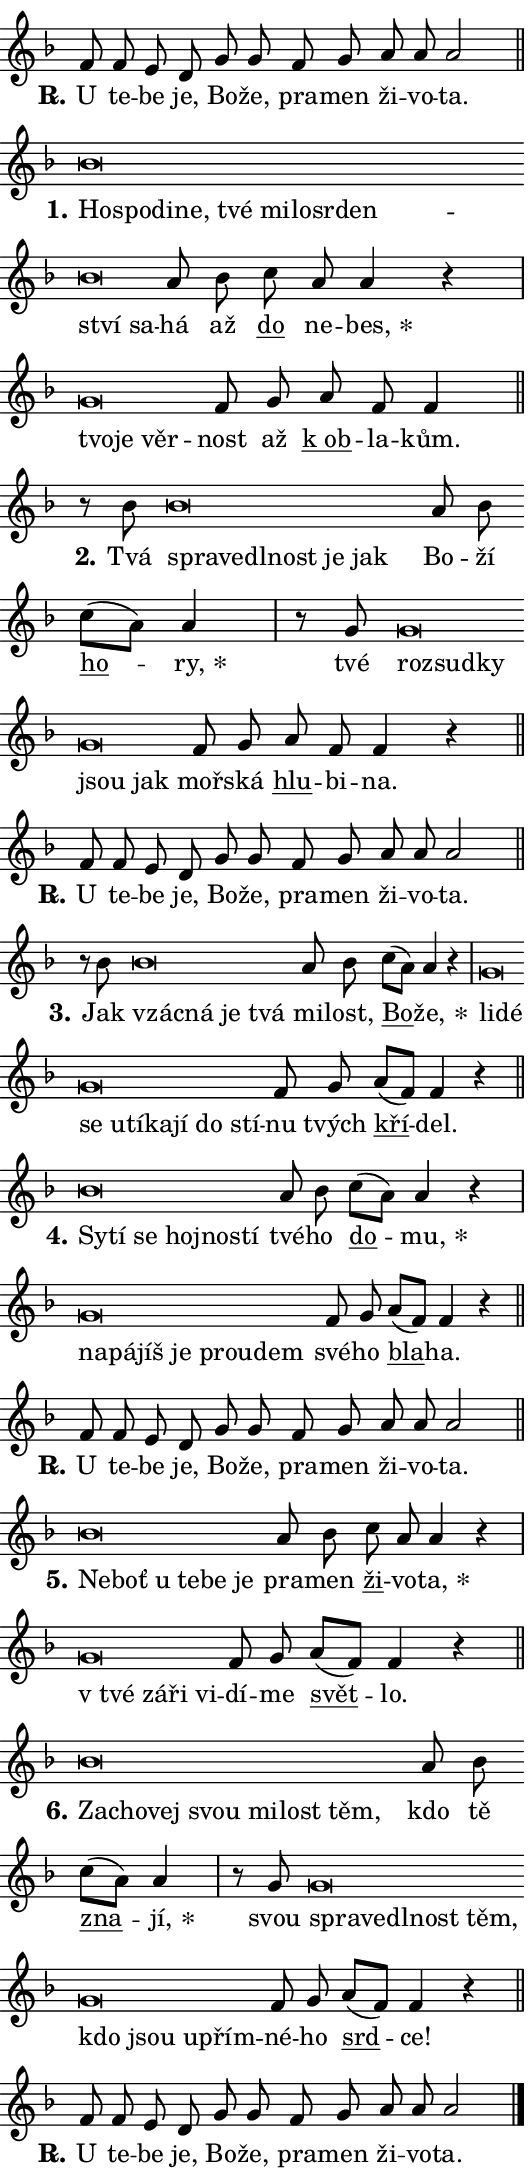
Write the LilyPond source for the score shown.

\version "2.24.0"
\header { tagline = "" }
\paper {
  indent = 0\cm
  top-margin = 0\cm
  right-margin = 0.13\cm % to fit lyric hyphens
  bottom-margin = 0\cm
  left-margin = 0\cm
  paper-width = 9\cm
  page-breaking = #ly:one-page-breaking
  system-system-spacing.basic-distance = #11
  score-system-spacing.basic-distance = #11
  ragged-last = ##f
}


%% Author: Thomas Morley
%% https://lists.gnu.org/archive/html/lilypond-user/2020-05/msg00002.html
#(define (line-position grob)
"Returns position of @var[grob} in current system:
   @code{'start}, if at first time-step
   @code{'end}, if at last time-step
   @code{'middle} otherwise
"
  (let* ((col (ly:item-get-column grob))
         (ln (ly:grob-object col 'left-neighbor))
         (rn (ly:grob-object col 'right-neighbor))
         (col-to-check-left (if (ly:grob? ln) ln col))
         (col-to-check-right (if (ly:grob? rn) rn col))
         (break-dir-left
           (and
             (ly:grob-property col-to-check-left 'non-musical #f)
             (ly:item-break-dir col-to-check-left)))
         (break-dir-right
           (and
             (ly:grob-property col-to-check-right 'non-musical #f)
             (ly:item-break-dir col-to-check-right))))
        (cond ((eqv? 1 break-dir-left) 'start)
              ((eqv? -1 break-dir-right) 'end)
              (else 'middle))))

#(define (tranparent-at-line-position vctor)
  (lambda (grob)
  "Relying on @code{line-position} select the relevant enry from @var{vctor}.
Used to determine transparency,"
    (case (line-position grob)
      ((end) (not (vector-ref vctor 0)))
      ((middle) (not (vector-ref vctor 1)))
      ((start) (not (vector-ref vctor 2))))))

noteHeadBreakVisibility =
#(define-music-function (break-visibility)(vector?)
"Makes @code{NoteHead}s transparent relying on @var{break-visibility}"
#{
  \override NoteHead.transparent =
    #(tranparent-at-line-position break-visibility)
#})

#(define delete-ledgers-for-transparent-note-heads
  (lambda (grob)
    "Reads whether a @code{NoteHead} is transparent.
If so this @code{NoteHead} is removed from @code{'note-heads} from
@var{grob}, which is supposed to be @code{LedgerLineSpanner}.
As a result ledgers are not printed for this @code{NoteHead}"
    (let* ((nhds-array (ly:grob-object grob 'note-heads))
           (nhds-list
             (if (ly:grob-array? nhds-array)
                 (ly:grob-array->list nhds-array)
                 '()))
           ;; Relies on the transparent-property being done before
           ;; Staff.LedgerLineSpanner.after-line-breaking is executed.
           ;; This is fragile ...
           (to-keep
             (remove
               (lambda (nhd)
                 (ly:grob-property nhd 'transparent #f))
               nhds-list)))
      ;; TODO find a better method to iterate over grob-arrays, similiar
      ;; to filter/remove etc for lists
      ;; For now rebuilt from scratch
      (set! (ly:grob-object grob 'note-heads)  '())
      (for-each
        (lambda (nhd)
          (ly:pointer-group-interface::add-grob grob 'note-heads nhd))
        to-keep))))

squashNotes = {
  \override NoteHead.X-extent = #'(-0.2 . 0.2)
  \override NoteHead.Y-extent = #'(-0.75 . 0)
  \override NoteHead.stencil =
    #(lambda (grob)
       (let ((pos (ly:grob-property grob 'staff-position)))
         (begin
           (if (< pos -7) (display "ERROR: Lower brevis then expected\n") (display ""))
           (if (<= pos -6) ly:text-interface::print ly:note-head::print))))
}
unSquashNotes = {
  \revert NoteHead.X-extent
  \revert NoteHead.Y-extent
  \revert NoteHead.stencil
}

hideNotes = \noteHeadBreakVisibility #begin-of-line-visible
unHideNotes = \noteHeadBreakVisibility #all-visible

% work-around for resetting accidentals
% https://lilypond.org/doc/v2.23/Documentation/notation/displaying-rhythms#unmetered-music
cadenzaMeasure = {
  \cadenzaOff
  \partial 1024 s1024
  \cadenzaOn
}

#(define-markup-command (accent layout props text) (markup?)
  "Underline accented syllable"
  (interpret-markup layout props
    #{\markup \override #'(offset . 4.3) \underline { #text }#}))

responsum = \markup \concat {
  "R" \hspace #-1.05 \path #0.1 #'((moveto 0 0.07) (lineto 0.9 0.8)) \hspace #0.05 "."
}

spaceSize = #0.6828661417322834 % exact space size for TeX Gyre Schola

\layout {
  \context {
    \Staff
    \remove "Time_signature_engraver"
    \override LedgerLineSpanner.after-line-breaking = #delete-ledgers-for-transparent-note-heads
  }
  \context {
    \Lyrics {
      \override LyricSpace.minimum-distance = \spaceSize
      \override LyricText.font-name = #"TeX Gyre Schola"
      \override LyricText.font-size = 1
      \override StanzaNumber.font-name = #"TeX Gyre Schola Bold"
      \override StanzaNumber.font-size = 1
    }
  }
  \context {
    \Score 
    \override NoteHead.text =
      #(lambda (grob) 
        (let ((pos (ly:grob-property grob 'staff-position)))
          #{\markup {
            \combine
              \halign #-0.55 \raise #(if (= pos -6) 0 0.5) \override #'(thickness . 2) \draw-line #'(3.2 . 0)
              \musicglyph "noteheads.sM1"
          }#}))
  }
}

% magnetic-lyrics.ily
%
%   written by
%     Jean Abou Samra <jean@abou-samra.fr>
%     Werner Lemberg <wl@gnu.org>
%
%   adapted by
%     Jiri Hon <jiri.hon@gmail.com>
%
% Version 2022-Apr-15

% https://www.mail-archive.com/lilypond-user@gnu.org/msg149350.html

#(define (Left_hyphen_pointer_engraver context)
   "Collect syllable-hyphen-syllable occurrences in lyrics and store
them in properties.  This engraver only looks to the left.  For
example, if the lyrics input is @code{foo -- bar}, it does the
following.

@itemize @bullet
@item
Set the @code{text} property of the @code{LyricHyphen} grob between
@q{foo} and @q{bar} to @code{foo}.

@item
Set the @code{left-hyphen} property of the @code{LyricText} grob with
text @q{foo} to the @code{LyricHyphen} grob between @q{foo} and
@q{bar}.
@end itemize

Use this auxiliary engraver in combination with the
@code{lyric-@/text::@/apply-@/magnetic-@/offset!} hook."
   (let ((hyphen #f)
         (text #f))
     (make-engraver
      (acknowledgers
       ((lyric-syllable-interface engraver grob source-engraver)
        (set! text grob)))
      (end-acknowledgers
       ((lyric-hyphen-interface engraver grob source-engraver)
        ;(when (not (grob::has-interface grob 'lyric-space-interface))
          (set! hyphen grob)));)
      ((stop-translation-timestep engraver)
       (when (and text hyphen)
         (ly:grob-set-object! text 'left-hyphen hyphen))
       (set! text #f)
       (set! hyphen #f)))))

#(define (lyric-text::apply-magnetic-offset! grob)
   "If the space between two syllables is less than the value in
property @code{LyricText@/.details@/.squash-threshold}, move the right
syllable to the left so that it gets concatenated with the left
syllable.

Use this function as a hook for
@code{LyricText@/.after-@/line-@/breaking} if the
@code{Left_@/hyphen_@/pointer_@/engraver} is active."
   (let ((hyphen (ly:grob-object grob 'left-hyphen #f)))
     (when hyphen
       (let ((left-text (ly:spanner-bound hyphen LEFT)))
         (when (grob::has-interface left-text 'lyric-syllable-interface)
           (let* ((common (ly:grob-common-refpoint grob left-text X))
                  (this-x-ext (ly:grob-extent grob common X))
                  (left-x-ext
                   (begin
                     ;; Trigger magnetism for left-text.
                     (ly:grob-property left-text 'after-line-breaking)
                     (ly:grob-extent left-text common X)))
                  ;; `delta` is the gap width between two syllables.
                  (delta (- (interval-start this-x-ext)
                            (interval-end left-x-ext)))
                  (details (ly:grob-property grob 'details))
                  (threshold (assoc-get 'squash-threshold details 0.2)))
             (when (< delta threshold)
               (let* (;; We have to manipulate the input text so that
                      ;; ligatures crossing syllable boundaries are not
                      ;; disabled.  For languages based on the Latin
                      ;; script this is essentially a beautification.
                      ;; However, for non-Western scripts it can be a
                      ;; necessity.
                      (lt (ly:grob-property left-text 'text))
                      (rt (ly:grob-property grob 'text))
                      (is-space (grob::has-interface hyphen 'lyric-space-interface))
                      (space (if is-space " " ""))
                      (extra-delta (if is-space spaceSize 0))
                      ;; Append new syllable.
                      (ltrt-space (if (and (string? lt) (string? rt))
                                (string-append lt space rt)
                                (make-concat-markup (list lt space rt))))
                      ;; Right-align `ltrt` to the right side.
                      (ltrt-space-markup (grob-interpret-markup
                               grob
                               (make-translate-markup
                                (cons (interval-length this-x-ext) 0)
                                (make-right-align-markup ltrt-space)))))
                 (begin
                   ;; Don't print `left-text`.
                   (ly:grob-set-property! left-text 'stencil #f)
                   ;; Set text and stencil (which holds all collected
                   ;; syllables so far) and shift it to the left.
                   (ly:grob-set-property! grob 'text ltrt-space)
                   (ly:grob-set-property! grob 'stencil ltrt-space-markup)
                   (ly:grob-translate-axis! grob (- (- delta extra-delta)) X))))))))))


#(define (lyric-hyphen::displace-bounds-first grob)
   ;; Make very sure this callback isn't triggered too early.
   (let ((left (ly:spanner-bound grob LEFT))
         (right (ly:spanner-bound grob RIGHT)))
     (ly:grob-property left 'after-line-breaking)
     (ly:grob-property right 'after-line-breaking)
     (ly:lyric-hyphen::print grob)))

squashThreshold = #0.4

\layout {
  \context {
    \Lyrics
    \consists #Left_hyphen_pointer_engraver
    \override LyricText.after-line-breaking =
      #lyric-text::apply-magnetic-offset!
    \override LyricHyphen.stencil = #lyric-hyphen::displace-bounds-first
    \override LyricText.details.squash-threshold = \squashThreshold
    \override LyricHyphen.minimum-distance = 0
    \override LyricHyphen.minimum-length = \squashThreshold
  }
}

squashText = \override LyricText.details.squash-threshold = 9999
unSquashText = \override LyricText.details.squash-threshold = \squashThreshold

leftText = \override LyricText.self-alignment-X = #LEFT
unLeftText = \revert LyricText.self-alignment-X

starOffset = #(lambda (grob) 
                (let ((x_offset (ly:self-alignment-interface::aligned-on-x-parent grob)))
                  (if (= x_offset 0) 0 (+ x_offset 1.2))))

star = #(define-music-function (syllable)(string?)
"Append star separator at the end of a syllable"
#{
  \once \override LyricText.X-offset = #starOffset
  \lyricmode { \markup {
    #syllable
    \override #'((font-name . "TeX Gyre Schola Bold")) \hspace #0.2 \lower #0.65 \larger "*"
  } }
#})

starAccent = #(define-music-function (syllable)(string?)
"Append star separator at the end of a syllable and make accent"
#{
  \once \override LyricText.X-offset = #starOffset
  \lyricmode { \markup {
    \accent #syllable
    \override #'((font-name . "TeX Gyre Schola Bold")) \hspace #0.2 \lower #0.65 \larger "*"
  } }
#})

breath = #(define-music-function (syllable)(string?)
"Append breathing indicator at the end of a syllable"
#{
  \lyricmode { \markup { #syllable "+" } }
#})

optionalBreath = #(define-music-function (syllable)(string?)
"Append optional breathing indicator at the end of a syllable"
#{
  \lyricmode { \markup { #syllable "(+)" } }
#})


\score {
    <<
        \new Voice = "melody" { \cadenzaOn \key f \major \relative { f'8 f e d \bar "" g g \bar "" f g a a a2 \cadenzaMeasure \bar "||" \break } }
        \new Lyrics \lyricsto "melody" { \lyricmode { \set stanza = \responsum
U te -- be je, Bo -- že, pra -- men ži -- vo -- ta. } }
    >>
    \layout {}
}

\score {
    <<
        \new Voice = "melody" { \cadenzaOn \key f \major \relative { \squashNotes bes'\breve*1/16 \hideNotes \breve*1/16 \bar "" \breve*1/16 \bar "" \breve*1/16 \bar "" \breve*1/16 \bar "" \breve*1/16 \bar "" \breve*1/16 \bar "" \breve*1/16 \bar "" \breve*1/16 \bar "" \breve*1/16 \breve*1/16 \bar "" \unHideNotes \unSquashNotes a8 bes \bar "" c a a4 r \cadenzaMeasure \bar "|" \squashNotes g\breve*1/16 \hideNotes \breve*1/16 \breve*1/16 \bar "" \unHideNotes \unSquashNotes f8 g \bar "" a f f4 \cadenzaMeasure \bar "||" \break } }
        \new Lyrics \lyricsto "melody" { \lyricmode { \set stanza = "1."
\leftText Ho -- \squashText spo -- di -- ne, tvé mi -- lo -- sr -- den -- ství sa -- \unLeftText \unSquashText há až \markup \accent do ne -- \star bes, \leftText tvo -- \squashText je věr -- \unLeftText \unSquashText nost až \markup \accent "k ob" -- la -- kům. } }
    >>
    \layout {}
}

\score {
    <<
        \new Voice = "melody" { \cadenzaOn \key f \major \relative { r8 bes'8 \squashNotes bes\breve*1/16 \hideNotes \breve*1/16 \bar "" \breve*1/16 \bar "" \breve*1/16 \bar "" \breve*1/16 \breve*1/16 \bar "" \unHideNotes \unSquashNotes a8 bes \bar "" c[( a)] a4 \cadenzaMeasure \bar "|" r8 g8 \squashNotes g\breve*1/16 \hideNotes \breve*1/16 \bar "" \breve*1/16 \bar "" \breve*1/16 \breve*1/16 \bar "" \unHideNotes \unSquashNotes f8 g \bar "" a f f4 r \cadenzaMeasure \bar "||" \break } }
        \new Lyrics \lyricsto "melody" { \lyricmode { \set stanza = "2."
Tvá \leftText spra -- \squashText ve -- dl -- nost je jak \unLeftText \unSquashText Bo -- ží \markup \accent ho -- \star ry, tvé \leftText roz -- \squashText sud -- ky jsou jak \unLeftText \unSquashText moř -- ská \markup \accent hlu -- bi -- na. } }
    >>
    \layout {}
}

\score {
    <<
        \new Voice = "melody" { \cadenzaOn \key f \major \relative { f'8 f e d \bar "" g g \bar "" f g a a a2 \cadenzaMeasure \bar "||" \break } }
        \new Lyrics \lyricsto "melody" { \lyricmode { \set stanza = \responsum
U te -- be je, Bo -- že, pra -- men ži -- vo -- ta. } }
    >>
    \layout {}
}

\score {
    <<
        \new Voice = "melody" { \cadenzaOn \key f \major \relative { r8 bes'8 \squashNotes bes\breve*1/16 \hideNotes \breve*1/16 \bar "" \breve*1/16 \breve*1/16 \bar "" \unHideNotes \unSquashNotes a8 bes \bar "" c[( a)] a4 r \cadenzaMeasure \bar "|" \squashNotes g\breve*1/16 \hideNotes \breve*1/16 \bar "" \breve*1/16 \bar "" \breve*1/16 \bar "" \breve*1/16 \bar "" \breve*1/16 \bar "" \breve*1/16 \bar "" \breve*1/16 \breve*1/16 \bar "" \unHideNotes \unSquashNotes f8 g \bar "" a[( f)] f4 r \cadenzaMeasure \bar "||" \break } }
        \new Lyrics \lyricsto "melody" { \lyricmode { \set stanza = "3."
Jak \leftText vzác -- \squashText ná je tvá \unLeftText \unSquashText mi -- lost, \markup \accent Bo -- \star že, \leftText li -- \squashText dé se u -- tí -- ka -- jí do stí -- \unLeftText \unSquashText nu tvých \markup \accent kří -- del. } }
    >>
    \layout {}
}

\score {
    <<
        \new Voice = "melody" { \cadenzaOn \key f \major \relative { \squashNotes bes'\breve*1/16 \hideNotes \breve*1/16 \bar "" \breve*1/16 \bar "" \breve*1/16 \bar "" \breve*1/16 \breve*1/16 \bar "" \unHideNotes \unSquashNotes a8 bes \bar "" c[( a)] a4 r \cadenzaMeasure \bar "|" \squashNotes g\breve*1/16 \hideNotes \breve*1/16 \bar "" \breve*1/16 \bar "" \breve*1/16 \bar "" \breve*1/16 \breve*1/16 \bar "" \unHideNotes \unSquashNotes f8 g \bar "" a[( f)] f4 r \cadenzaMeasure \bar "||" \break } }
        \new Lyrics \lyricsto "melody" { \lyricmode { \set stanza = "4."
\leftText Sy -- \squashText tí se hoj -- no -- stí \unLeftText \unSquashText tvé -- ho \markup \accent do -- \star mu, \leftText na -- \squashText pá -- jíš je prou -- dem \unLeftText \unSquashText své -- ho \markup \accent bla -- ha. } }
    >>
    \layout {}
}

\score {
    <<
        \new Voice = "melody" { \cadenzaOn \key f \major \relative { f'8 f e d \bar "" g g \bar "" f g a a a2 \cadenzaMeasure \bar "||" \break } }
        \new Lyrics \lyricsto "melody" { \lyricmode { \set stanza = \responsum
U te -- be je, Bo -- že, pra -- men ži -- vo -- ta. } }
    >>
    \layout {}
}

\score {
    <<
        \new Voice = "melody" { \cadenzaOn \key f \major \relative { \squashNotes bes'\breve*1/16 \hideNotes \breve*1/16 \bar "" \breve*1/16 \bar "" \breve*1/16 \bar "" \breve*1/16 \breve*1/16 \bar "" \unHideNotes \unSquashNotes a8 bes \bar "" c a a4 r \cadenzaMeasure \bar "|" \squashNotes g\breve*1/16 \hideNotes \breve*1/16 \bar "" \breve*1/16 \breve*1/16 \bar "" \unHideNotes \unSquashNotes f8 g \bar "" a[( f)] f4 r \cadenzaMeasure \bar "||" \break } }
        \new Lyrics \lyricsto "melody" { \lyricmode { \set stanza = "5."
\leftText Ne -- \squashText boť u te -- be je \unLeftText \unSquashText pra -- men \markup \accent ži -- vo -- \star ta, \leftText "v tvé" \squashText zá -- ři vi -- \unLeftText \unSquashText dí -- me \markup \accent svět -- lo. } }
    >>
    \layout {}
}

\score {
    <<
        \new Voice = "melody" { \cadenzaOn \key f \major \relative { \squashNotes bes'\breve*1/16 \hideNotes \breve*1/16 \bar "" \breve*1/16 \bar "" \breve*1/16 \bar "" \breve*1/16 \bar "" \breve*1/16 \breve*1/16 \bar "" \unHideNotes \unSquashNotes a8 bes \bar "" c[( a)] a4 \cadenzaMeasure \bar "|" r8 g8 \squashNotes g\breve*1/16 \hideNotes \breve*1/16 \bar "" \breve*1/16 \bar "" \breve*1/16 \bar "" \breve*1/16 \bar "" \breve*1/16 \bar "" \breve*1/16 \bar "" \breve*1/16 \breve*1/16 \bar "" \unHideNotes \unSquashNotes f8 g \bar "" a[( f)] f4 r \cadenzaMeasure \bar "||" \break } }
        \new Lyrics \lyricsto "melody" { \lyricmode { \set stanza = "6."
\leftText Za -- \squashText cho -- vej svou mi -- lost těm, \unLeftText \unSquashText kdo tě \markup \accent zna -- \star jí, svou \leftText spra -- \squashText ve -- dl -- nost těm, kdo jsou u -- přím -- \unLeftText \unSquashText né -- ho \markup \accent srd -- ce! } }
    >>
    \layout {}
}

\score {
    <<
        \new Voice = "melody" { \cadenzaOn \key f \major \relative { f'8 f e d \bar "" g g \bar "" f g a a a2 \cadenzaMeasure \bar "||" \break } \bar "|." }
        \new Lyrics \lyricsto "melody" { \lyricmode { \set stanza = \responsum
U te -- be je, Bo -- že, pra -- men ži -- vo -- ta. } }
    >>
    \layout {}
}
